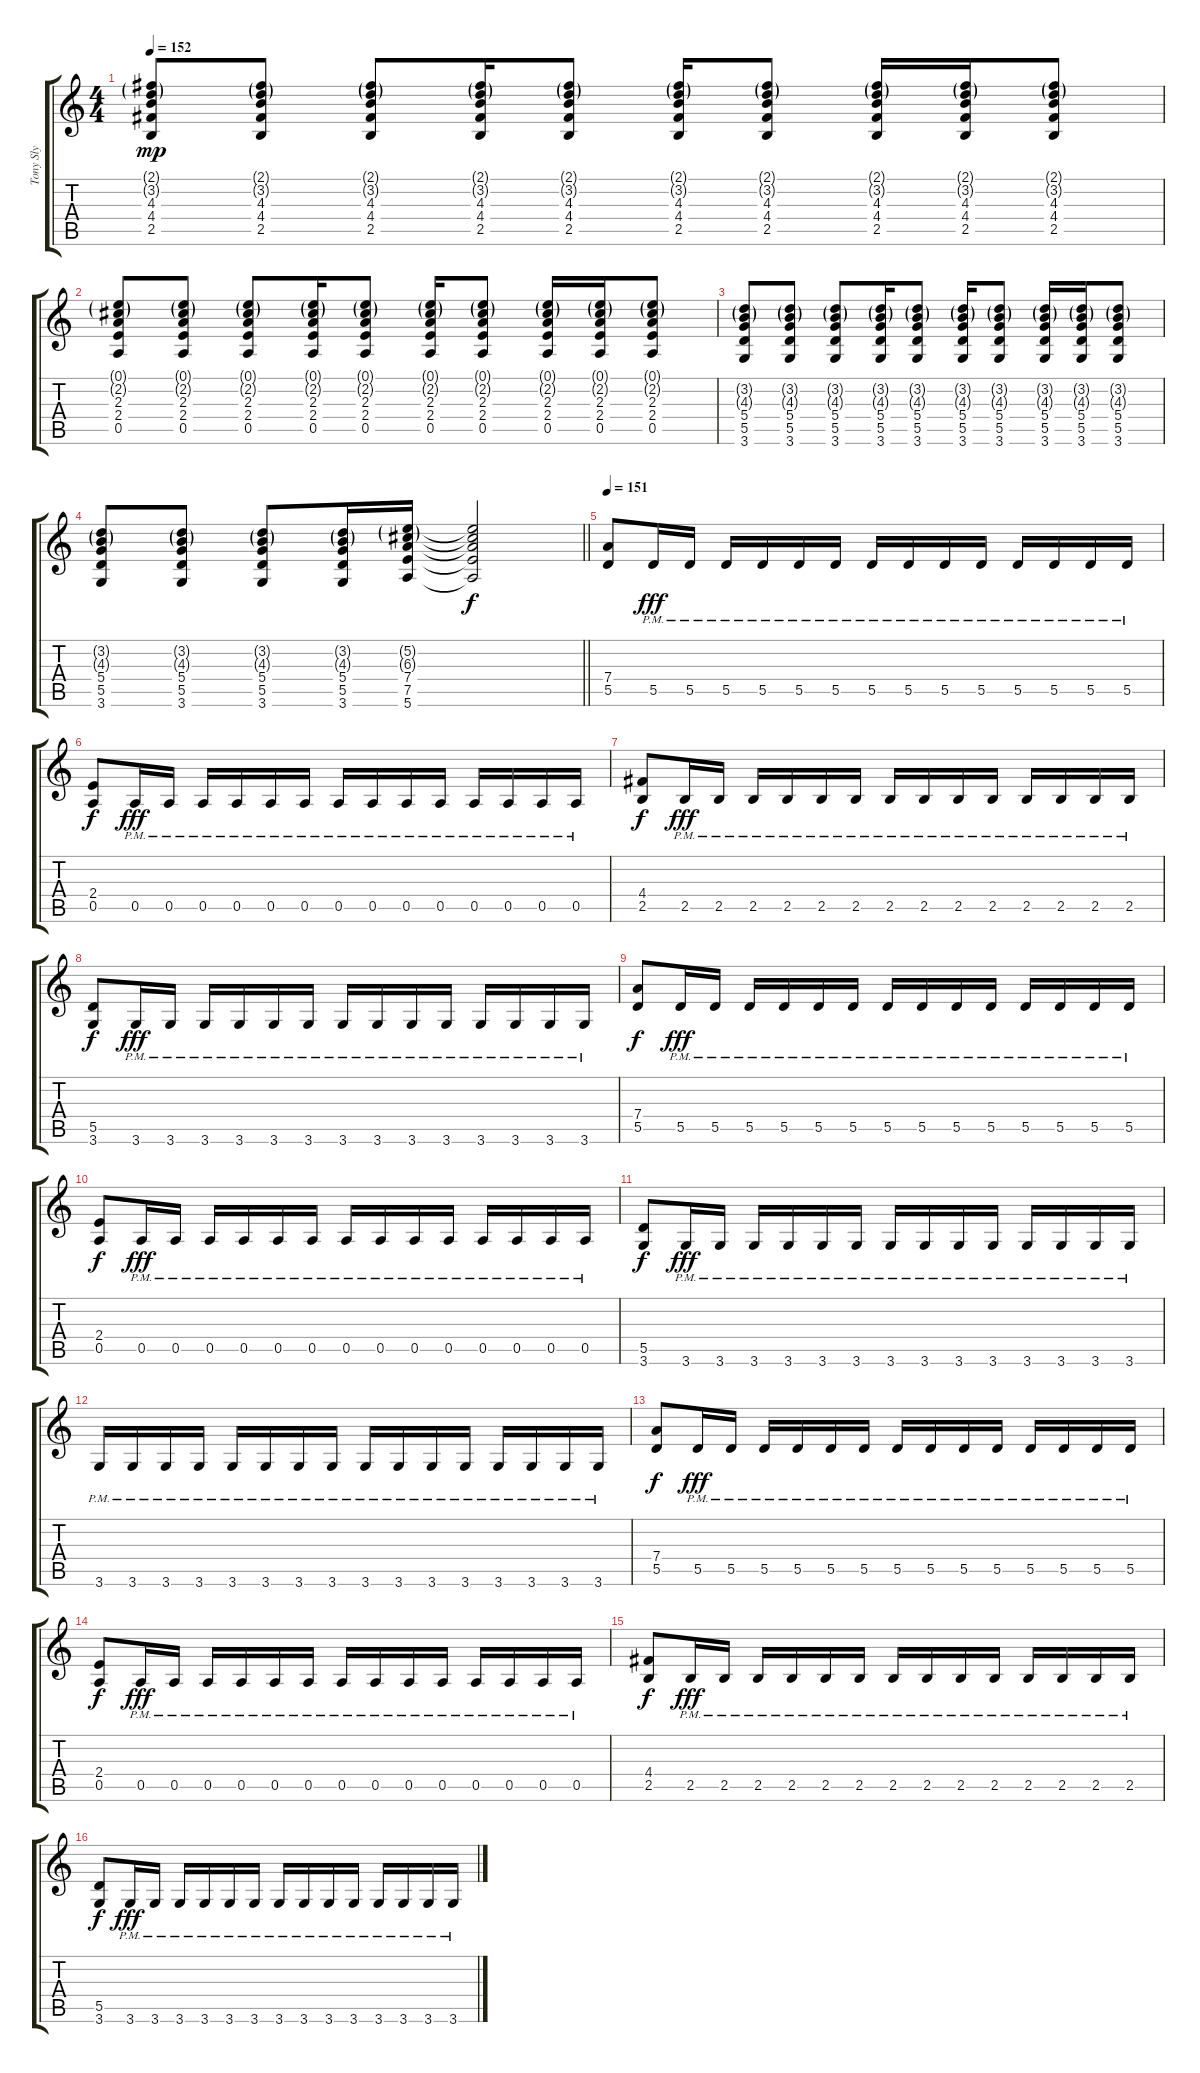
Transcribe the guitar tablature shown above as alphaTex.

\track ("Tony Sly" "Tony Sly") {instrument distortionguitar}
\staff {score tabs}
\tuning (E4 B3 G3 D3 A2 E2) {hide}
\ts (4 4)
\tempo 152
\clef g2
\ks c
(2.1{g} 3.2{g} 4.3 4.4 2.5).8{dy mp volume 11} (2.1{g} 3.2{g} 4.3 4.4 2.5).8 (2.1{g} 3.2{g} 4.3 4.4 2.5).8 (2.1{g} 3.2{g} 4.3 4.4 2.5).16 (2.1{g} 3.2{g} 4.3 4.4 2.5).8 (2.1{g} 3.2{g} 4.3 4.4 2.5).16 (2.1{g} 3.2{g} 4.3 4.4 2.5).8 (2.1{g} 3.2{g} 4.3 4.4 2.5).16 (2.1{g} 3.2{g} 4.3 4.4 2.5).16 (2.1{g} 3.2{g} 4.3 4.4 2.5).8 |
(0.1{g} 2.2{g} 2.3 2.4 0.5).8 (0.1{g} 2.2{g} 2.3 2.4 0.5).8 (0.1{g} 2.2{g} 2.3 2.4 0.5).8 (0.1{g} 2.2{g} 2.3 2.4 0.5).16 (0.1{g} 2.2{g} 2.3 2.4 0.5).8 (0.1{g} 2.2{g} 2.3 2.4 0.5).16 (0.1{g} 2.2{g} 2.3 2.4 0.5).8 (0.1{g} 2.2{g} 2.3 2.4 0.5).16 (0.1{g} 2.2{g} 2.3 2.4 0.5).16 (0.1{g} 2.2{g} 2.3 2.4 0.5).8 |
(3.2{g} 4.3{g} 5.4 5.5 3.6).8 (3.2{g} 4.3{g} 5.4 5.5 3.6).8 (3.2{g} 4.3{g} 5.4 5.5 3.6).8 (3.2{g} 4.3{g} 5.4 5.5 3.6).16 (3.2{g} 4.3{g} 5.4 5.5 3.6).8 (3.2{g} 4.3{g} 5.4 5.5 3.6).16 (3.2{g} 4.3{g} 5.4 5.5 3.6).8 (3.2{g} 4.3{g} 5.4 5.5 3.6).16 (3.2{g} 4.3{g} 5.4 5.5 3.6).16 (3.2{g} 4.3{g} 5.4 5.5 3.6).8 |
\barLineRight lightlight
(3.2{g} 4.3{g} 5.4 5.5 3.6).8 (3.2{g} 4.3{g} 5.4 5.5 3.6).8 (3.2{g} 4.3{g} 5.4 5.5 3.6).8 (3.2{g} 4.3{g} 5.4 5.5 3.6).16 (5.2{g} 6.3{g} 7.4 7.5 5.6).16 (5.2{t} 6.3{t} 7.4{t} 7.5{t} 5.6{t}).2{dy f} |
\section ("" "")
\tempo 151
(7.4 5.5).8 5.5{pm}.16{dy fff} 5.5{pm}.16 5.5{pm}.16 5.5{pm}.16 5.5{pm}.16 5.5{pm}.16 5.5{pm}.16 5.5{pm}.16 5.5{pm}.16 5.5{pm}.16 5.5{pm}.16 5.5{pm}.16 5.5{pm}.16 5.5{pm}.16 |
(2.4 0.5).8{dy f} 0.5{pm}.16{dy fff} 0.5{pm}.16 0.5{pm}.16 0.5{pm}.16 0.5{pm}.16 0.5{pm}.16 0.5{pm}.16 0.5{pm}.16 0.5{pm}.16 0.5{pm}.16 0.5{pm}.16 0.5{pm}.16 0.5{pm}.16 0.5{pm}.16 |
(4.4 2.5).8{dy f} 2.5{pm}.16{dy fff} 2.5{pm}.16 2.5{pm}.16 2.5{pm}.16 2.5{pm}.16 2.5{pm}.16 2.5{pm}.16 2.5{pm}.16 2.5{pm}.16 2.5{pm}.16 2.5{pm}.16 2.5{pm}.16 2.5{pm}.16 2.5{pm}.16 |
(5.5 3.6).8{dy f} 3.6{pm}.16{dy fff} 3.6{pm}.16 3.6{pm}.16 3.6{pm}.16 3.6{pm}.16 3.6{pm}.16 3.6{pm}.16 3.6{pm}.16 3.6{pm}.16 3.6{pm}.16 3.6{pm}.16 3.6{pm}.16 3.6{pm}.16 3.6{pm}.16 |
(7.4 5.5).8{dy f} 5.5{pm}.16{dy fff} 5.5{pm}.16 5.5{pm}.16 5.5{pm}.16 5.5{pm}.16 5.5{pm}.16 5.5{pm}.16 5.5{pm}.16 5.5{pm}.16 5.5{pm}.16 5.5{pm}.16 5.5{pm}.16 5.5{pm}.16 5.5{pm}.16 |
(2.4 0.5).8{dy f} 0.5{pm}.16{dy fff} 0.5{pm}.16 0.5{pm}.16 0.5{pm}.16 0.5{pm}.16 0.5{pm}.16 0.5{pm}.16 0.5{pm}.16 0.5{pm}.16 0.5{pm}.16 0.5{pm}.16 0.5{pm}.16 0.5{pm}.16 0.5{pm}.16 |
(5.5 3.6).8{dy f} 3.6{pm}.16{dy fff} 3.6{pm}.16 3.6{pm}.16 3.6{pm}.16 3.6{pm}.16 3.6{pm}.16 3.6{pm}.16 3.6{pm}.16 3.6{pm}.16 3.6{pm}.16 3.6{pm}.16 3.6{pm}.16 3.6{pm}.16 3.6{pm}.16 |
3.6{pm}.16 3.6{pm}.16 3.6{pm}.16 3.6{pm}.16 3.6{pm}.16 3.6{pm}.16 3.6{pm}.16 3.6{pm}.16 3.6{pm}.16 3.6{pm}.16 3.6{pm}.16 3.6{pm}.16 3.6{pm}.16 3.6{pm}.16 3.6{pm}.16 3.6{pm}.16 |
(7.4 5.5).8{dy f} 5.5{pm}.16{dy fff} 5.5{pm}.16 5.5{pm}.16 5.5{pm}.16 5.5{pm}.16 5.5{pm}.16 5.5{pm}.16 5.5{pm}.16 5.5{pm}.16 5.5{pm}.16 5.5{pm}.16 5.5{pm}.16 5.5{pm}.16 5.5{pm}.16 |
(2.4 0.5).8{dy f} 0.5{pm}.16{dy fff} 0.5{pm}.16 0.5{pm}.16 0.5{pm}.16 0.5{pm}.16 0.5{pm}.16 0.5{pm}.16 0.5{pm}.16 0.5{pm}.16 0.5{pm}.16 0.5{pm}.16 0.5{pm}.16 0.5{pm}.16 0.5{pm}.16 |
(4.4 2.5).8{dy f} 2.5{pm}.16{dy fff} 2.5{pm}.16 2.5{pm}.16 2.5{pm}.16 2.5{pm}.16 2.5{pm}.16 2.5{pm}.16 2.5{pm}.16 2.5{pm}.16 2.5{pm}.16 2.5{pm}.16 2.5{pm}.16 2.5{pm}.16 2.5{pm}.16 |
(5.5 3.6).8{dy f} 3.6{pm}.16{dy fff} 3.6{pm}.16 3.6{pm}.16 3.6{pm}.16 3.6{pm}.16 3.6{pm}.16 3.6{pm}.16 3.6{pm}.16 3.6{pm}.16 3.6{pm}.16 3.6{pm}.16 3.6{pm}.16 3.6{pm}.16 3.6{pm}.16
